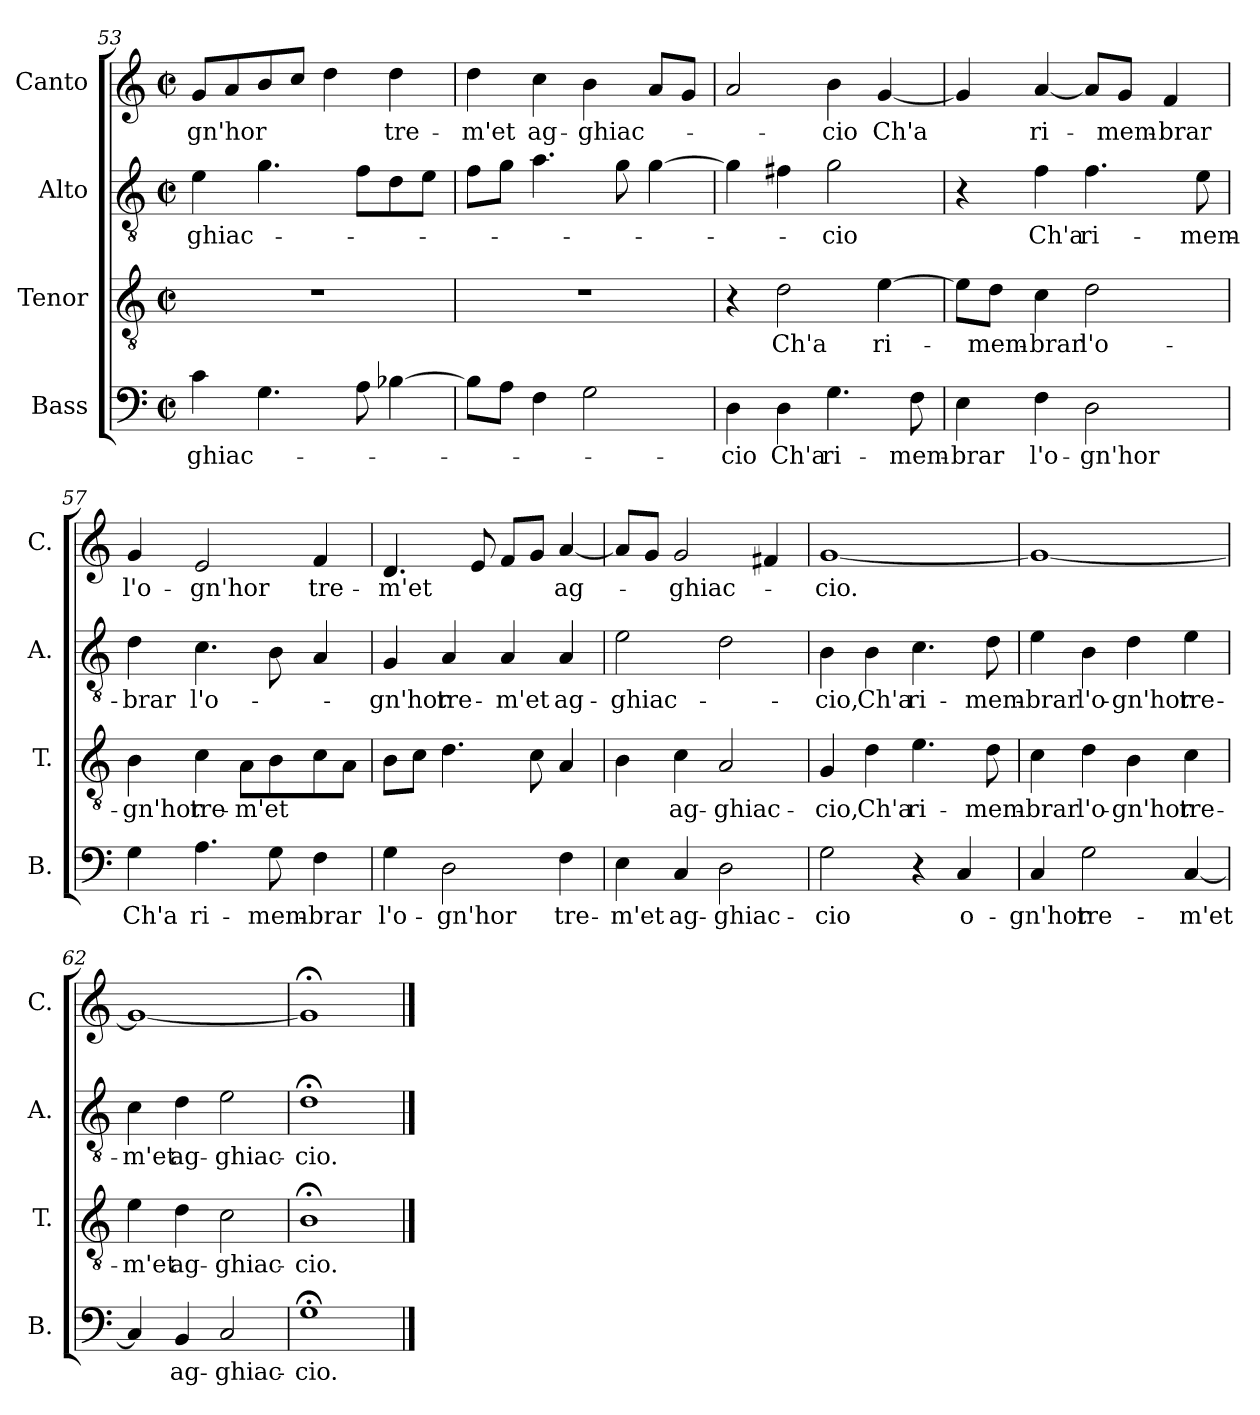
**kern	**text	**kern	**text	**kern	**text	**kern	**text
*part4	*part4	*part3	*part3	*part2	*part2	*part1	*part1
*staff4	*staff4	*staff3	*staff3	*staff2	*staff2	*staff1	*staff1
*I"Bass	*	*I"Tenor	*	*I"Alto	*	*I"Canto	*
*I'B.	*	*I'T.	*	*I'A.	*	*I'C.	*
!!LO:LB:g=z
*clefF4	*	*clefGv2	*	*clefGv2	*	*clefG2	*
*k[]	*	*k[]	*	*k[]	*	*k[]	*
*M4/4	*	*M4/4	*	*M4/4	*	*M4/4	*
*met(c|)	*	*met(c|)	*	*met(c|)	*	*met(c|)	*
=53	=53	=53	=53	=53	=53	=53	=53
!	!LO:LY:b	!	!	!	!LO:LY:b	!	!LO:LY:b
4c\	-ghiac-	1r	.	4e\	-ghiac-	8g/L	-gn'hor
.	.	.	.	.	.	8a/	.
4.G\	.	.	.	4.g\	.	8b/	.
.	.	.	.	.	.	8cc/J	.
.	.	.	.	.	.	4dd\	.
8A\	.	.	.	8f\L	.	.	.
!	!	!	!	!	!	!	!LO:LY:b
[4B-X\	.	.	.	8d\	.	4dd\	tre-
.	.	.	.	8e\J	.	.	.
=54	=54	=54	=54	=54	=54	=54	=54
!	!	!	!	!	!	!	!LO:LY:b
8B-\L]	.	1r	.	8f\L	.	4dd\	-m'et
8A\J	.	.	.	8g\J	.	.	.
!	!	!	!	!	!	!	!LO:LY:b
4F\	.	.	.	4.a\	.	4cc\	ag-
!	!	!	!	!	!	!	!LO:LY:b
2G\	.	.	.	.	.	4b\	-ghiac-
.	.	.	.	8g\	.	.	.
.	.	.	.	[4g\	.	8a/L	.
.	.	.	.	.	.	8g/J	.
=55	=55	=55	=55	=55	=55	=55	=55
!	!LO:LY:b	!	!	!	!	!	!
4D\	-cio	4r	.	4g\]	.	2a/	.
!	!LO:LY:b	!	!LO:LY:b	!	!	!	!
4D\	Ch'a	2d\	Ch'a	4f#X\	.	.	.
!	!LO:LY:b	!	!	!	!LO:LY:b	!	!LO:LY:b
4.G\	ri-	.	.	2g\	-cio	4b\	-cio
!	!	!	!LO:LY:b	!	!	!	!LO:LY:b
.	.	[4e\	ri-	.	.	[4g/	Ch'a
!	!LO:LY:b	!	!	!	!	!	!
8F\	-mem-	.	.	.	.	.	.
=56	=56	=56	=56	=56	=56	=56	=56
!	!LO:LY:b	!	!	!	!	!	!
4E\	-brar	8e\L]	.	4r	.	4g/]	.
!	!	!	!LO:LY:b	!	!	!	!
.	.	8d\J	-mem-	.	.	.	.
!	!LO:LY:b	!	!LO:LY:b	!	!LO:LY:b	!	!LO:LY:b
4F\	l'o-	4c\	-brar	4f\	Ch'a	[4a/	ri-
!	!LO:LY:b	!	!LO:LY:b	!	!LO:LY:b	!	!
2D\	-gn'hor	2d\	l'o-	4.f\	ri-	8a/L]	.
!	!	!	!	!	!	!	!LO:LY:b
.	.	.	.	.	.	8g/J	-mem-
!	!	!	!	!	!	!	!LO:LY:b
.	.	.	.	.	.	4f/	-brar
!	!	!	!	!	!LO:LY:b	!	!
.	.	.	.	8e\	-mem-	.	.
!!LO:LB:g=z
=57	=57	=57	=57	=57	=57	=57	=57
!	!LO:LY:b	!	!LO:LY:b	!	!LO:LY:b	!	!LO:LY:b
4G\	Ch'a	4B\	-gn'hor	4d\	-brar	4g/	l'o-
!	!LO:LY:b	!	!LO:LY:b	!	!LO:LY:b	!	!LO:LY:b
4.A\	ri-	4c\	tre-	4.c\	l'o-	2e/	-gn'hor
!	!	!	!LO:LY:b	!	!	!	!
.	.	8A\L	-m'et	.	.	.	.
!	!LO:LY:b	!	!	!	!	!	!
8G\	-mem-	8B\	.	8B\	.	.	.
!	!LO:LY:b	!	!	!	!	!	!LO:LY:b
4F\	-brar	8c\	.	4A/	.	4f/	tre-
.	.	8A\J	.	.	.	.	.
=58	=58	=58	=58	=58	=58	=58	=58
!	!LO:LY:b	!	!	!	!LO:LY:b	!	!LO:LY:b
4G\	l'o-	8B\L	.	4G/	-gn'hor	4.d/	-m'et
.	.	8c\J	.	.	.	.	.
!	!LO:LY:b	!	!	!	!LO:LY:b	!	!
2D\	-gn'hor	4.d\	.	4A/	tre-	.	.
.	.	.	.	.	.	8e/	.
!	!	!	!	!	!LO:LY:b	!	!
.	.	.	.	4A/	-m'et	8f/L	.
.	.	8c\	.	.	.	8g/J	.
!	!LO:LY:b	!	!	!	!LO:LY:b	!	!LO:LY:b
4F\	tre-	4A/	.	4A/	ag-	[4a/	ag-
=59	=59	=59	=59	=59	=59	=59	=59
!	!LO:LY:b	!	!	!	!LO:LY:b	!	!
4E\	-m'et	4B\	.	2e\	-ghiac-	8a/L]	.
.	.	.	.	.	.	8g/J	.
!	!LO:LY:b	!	!LO:LY:b	!	!	!	!LO:LY:b
4C/	ag-	4c\	ag-	.	.	2g/	-ghiac-
!	!LO:LY:b	!	!LO:LY:b	!	!	!	!
2D\	-ghiac-	2A/	-ghiac-	2d\	.	.	.
.	.	.	.	.	.	4f#X/	.
=60	=60	=60	=60	=60	=60	=60	=60
!	!LO:LY:b	!	!LO:LY:b	!	!LO:LY:b	!	!LO:LY:b
2G\	-cio	4G/	-cio,	4B\	-cio,	[1g	-cio.
!	!	!	!LO:LY:b	!	!LO:LY:b	!	!
.	.	4d\	Ch'a	4B\	Ch'a	.	.
!	!	!	!LO:LY:b	!	!LO:LY:b	!	!
4r	.	4.e\	ri-	4.c\	ri-	.	.
!	!LO:LY:b	!	!	!	!	!	!
4C/	o-	.	.	.	.	.	.
!	!	!	!LO:LY:b	!	!LO:LY:b	!	!
.	.	8d\	-mem-	8d\	-mem-	.	.
!!LO:PB:g=z
=61	=61	=61	=61	=61	=61	=61	=61
!	!LO:LY:b	!	!LO:LY:b	!	!LO:LY:b	!	!
4C/	-gn'hor	4c\	-brar	4e\	-brar	1g_	.
!	!LO:LY:b	!	!LO:LY:b	!	!LO:LY:b	!	!
2G\	tre-	4d\	l'o-	4B\	l'o-	.	.
!	!	!	!LO:LY:b	!	!LO:LY:b	!	!
.	.	4B\	-gn'hor	4d\	-gn'hor	.	.
!	!LO:LY:b	!	!LO:LY:b	!	!LO:LY:b	!	!
[4C/	-m'et	4c\	tre-	4e\	tre-	.	.
=62	=62	=62	=62	=62	=62	=62	=62
!	!	!	!LO:LY:b	!	!LO:LY:b	!	!
4C/]	.	4e\	-m'et	4c\	-m'et	1g_	.
!	!LO:LY:b	!	!LO:LY:b	!	!LO:LY:b	!	!
4BB/	ag-	4d\	ag-	4d\	ag-	.	.
!	!LO:LY:b	!	!LO:LY:b	!	!LO:LY:b	!	!
2C/	-ghiac-	2c\	-ghiac-	2e\	-ghiac-	.	.
=63	=63	=63	=63	=63	=63	=63	=63
!	!LO:LY:b	!	!LO:LY:b	!	!LO:LY:b	!	!
1G;<	-cio.	1B;<	-cio.	1d;<	-cio.	1g;<]	.
==	==	==	==	==	==	==	==
*-	*-	*-	*-	*-	*-	*-	*-
